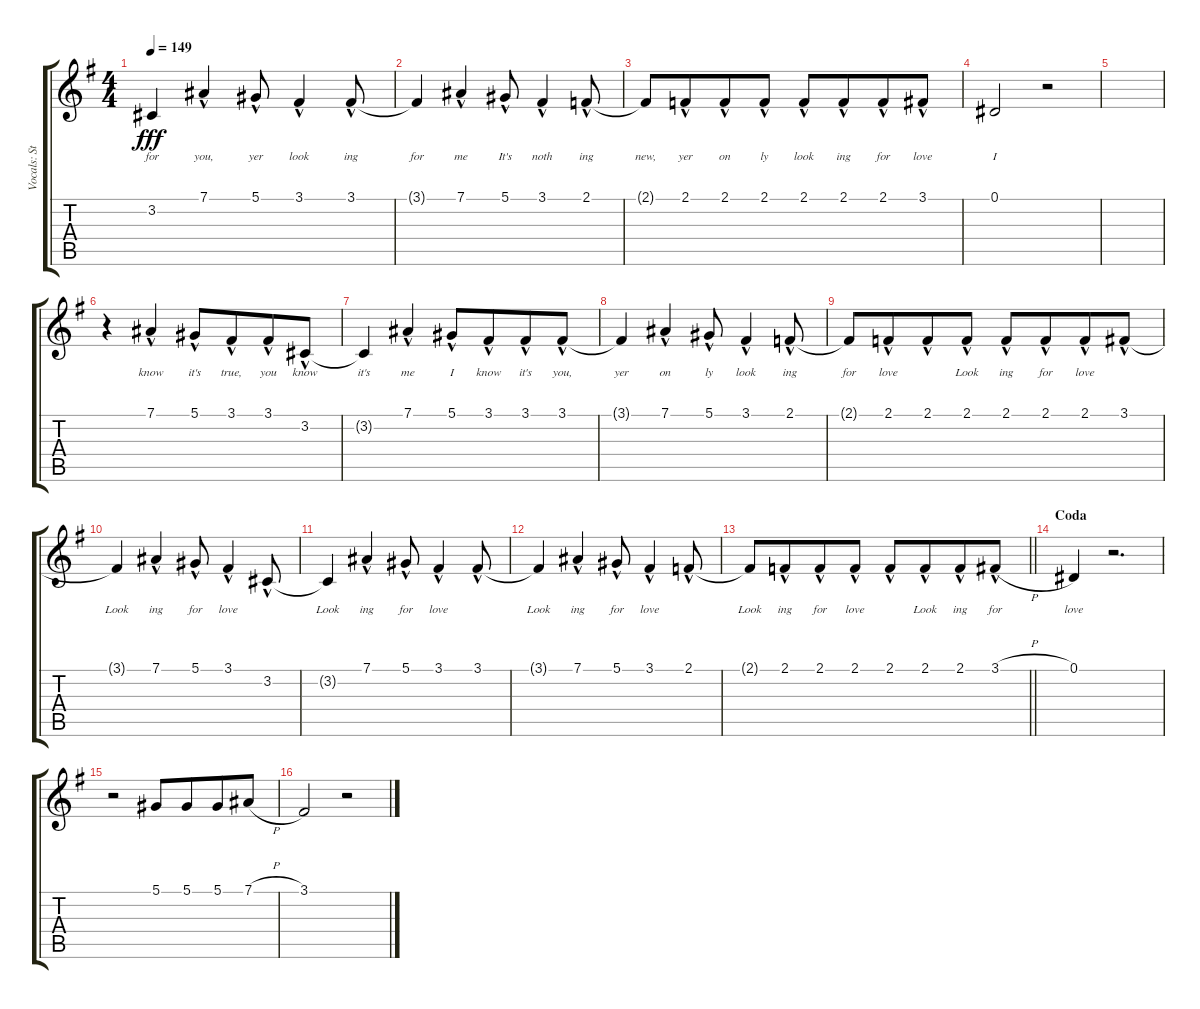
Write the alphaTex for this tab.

\track ("Vocals: Stephen" "Vocals: St") {instrument lead2sawtooth}
\staff {score tabs}
\tuning (Eb4 Bb3 Gb3 Db3 Ab2 Eb2) {hide}
\ts (4 4)
\tempo 149
\clef g2
\ks g
3.2{t}.4{lyrics (0 "for") lyrics (1 "") lyrics (2 "") lyrics (3 "") lyrics (4 "") dy fff} 7.1{hac}.4{lyrics (0 "you,") lyrics (1 "") lyrics (2 "") lyrics (3 "") lyrics (4 "")} 5.1{hac}.8{lyrics (0 "yer") lyrics (1 "") lyrics (2 "") lyrics (3 "") lyrics (4 "")} 3.1{hac}.4{lyrics (0 "look") lyrics (1 "") lyrics (2 "") lyrics (3 "") lyrics (4 "")} 3.1{hac}.8{lyrics (0 "ing") lyrics (1 "") lyrics (2 "") lyrics (3 "") lyrics (4 "")} |
3.1{t}.4{lyrics (0 "for") lyrics (1 "") lyrics (2 "") lyrics (3 "") lyrics (4 "")} 7.1{hac}.4{lyrics (0 "me") lyrics (1 "") lyrics (2 "") lyrics (3 "") lyrics (4 "")} 5.1{hac}.8{lyrics (0 "It's") lyrics (1 "") lyrics (2 "") lyrics (3 "") lyrics (4 "")} 3.1{hac}.4{lyrics (0 "noth") lyrics (1 "") lyrics (2 "") lyrics (3 "") lyrics (4 "")} 2.1{hac}.8{lyrics (0 "ing") lyrics (1 "") lyrics (2 "") lyrics (3 "") lyrics (4 "")} |
2.1{t}.8{lyrics (0 "new,") lyrics (1 "") lyrics (2 "") lyrics (3 "") lyrics (4 "")} 2.1{hac}.8{lyrics (0 "yer") lyrics (1 "") lyrics (2 "") lyrics (3 "") lyrics (4 "") beam merge} 2.1{hac}.8{lyrics (0 "on") lyrics (1 "") lyrics (2 "") lyrics (3 "") lyrics (4 "")} 2.1{hac}.8{lyrics (0 "ly") lyrics (1 "") lyrics (2 "") lyrics (3 "") lyrics (4 "")} 2.1{hac}.8{lyrics (0 "look") lyrics (1 "") lyrics (2 "") lyrics (3 "") lyrics (4 "")} 2.1{hac}.8{lyrics (0 "ing") lyrics (1 "") lyrics (2 "") lyrics (3 "") lyrics (4 "") beam merge} 2.1{hac}.8{lyrics (0 "for") lyrics (1 "") lyrics (2 "") lyrics (3 "") lyrics (4 "")} 3.1{hac}.8{lyrics (0 "love") lyrics (1 "") lyrics (2 "") lyrics (3 "") lyrics (4 "")} |
0.1.2{lyrics (0 "I") lyrics (1 "") lyrics (2 "") lyrics (3 "") lyrics (4 "")} r.2 |
|
r.4 7.1{hac}.4{lyrics (0 "know") lyrics (1 "") lyrics (2 "") lyrics (3 "") lyrics (4 "")} 5.1{hac}.8{lyrics (0 "it's") lyrics (1 "") lyrics (2 "") lyrics (3 "") lyrics (4 "")} 3.1{hac}.8{lyrics (0 "true,") lyrics (1 "") lyrics (2 "") lyrics (3 "") lyrics (4 "") beam merge} 3.1{hac}.8{lyrics (0 "you") lyrics (1 "") lyrics (2 "") lyrics (3 "") lyrics (4 "")} 3.2{hac}.8{lyrics (0 "know") lyrics (1 "") lyrics (2 "") lyrics (3 "") lyrics (4 "")} |
3.2{t}.4{lyrics (0 "it's") lyrics (1 "") lyrics (2 "") lyrics (3 "") lyrics (4 "")} 7.1{hac}.4{lyrics (0 "me") lyrics (1 "") lyrics (2 "") lyrics (3 "") lyrics (4 "")} 5.1{hac}.8{lyrics (0 "I") lyrics (1 "") lyrics (2 "") lyrics (3 "") lyrics (4 "")} 3.1{hac}.8{lyrics (0 "know") lyrics (1 "") lyrics (2 "") lyrics (3 "") lyrics (4 "") beam merge} 3.1{hac}.8{lyrics (0 "it's") lyrics (1 "") lyrics (2 "") lyrics (3 "") lyrics (4 "")} 3.1{hac}.8{lyrics (0 "you,") lyrics (1 "") lyrics (2 "") lyrics (3 "") lyrics (4 "")} |
3.1{t}.4{lyrics (0 "yer") lyrics (1 "") lyrics (2 "") lyrics (3 "") lyrics (4 "")} 7.1{hac}.4{lyrics (0 "on") lyrics (1 "") lyrics (2 "") lyrics (3 "") lyrics (4 "")} 5.1{hac}.8{lyrics (0 "ly") lyrics (1 "") lyrics (2 "") lyrics (3 "") lyrics (4 "")} 3.1{hac}.4{lyrics (0 "look") lyrics (1 "") lyrics (2 "") lyrics (3 "") lyrics (4 "")} 2.1{hac}.8{lyrics (0 "ing") lyrics (1 "") lyrics (2 "") lyrics (3 "") lyrics (4 "")} |
2.1{t}.8{lyrics (0 "for") lyrics (1 "") lyrics (2 "") lyrics (3 "") lyrics (4 "")} 2.1{hac}.8{lyrics (0 "love") lyrics (1 "") lyrics (2 "") lyrics (3 "") lyrics (4 "") beam merge} 2.1{hac}.8{lyrics (0 "") lyrics (1 "") lyrics (2 "") lyrics (3 "") lyrics (4 "")} 2.1{hac}.8{lyrics (0 "Look") lyrics (1 "") lyrics (2 "") lyrics (3 "") lyrics (4 "")} 2.1{hac}.8{lyrics (0 "ing") lyrics (1 "") lyrics (2 "") lyrics (3 "") lyrics (4 "")} 2.1{hac}.8{lyrics (0 "for") lyrics (1 "") lyrics (2 "") lyrics (3 "") lyrics (4 "") beam merge} 2.1{hac}.8{lyrics (0 "love") lyrics (1 "") lyrics (2 "") lyrics (3 "") lyrics (4 "")} 3.1{hac}.8{lyrics (0 "") lyrics (1 "") lyrics (2 "") lyrics (3 "") lyrics (4 "")} |
3.1{t}.4{lyrics (0 "Look") lyrics (1 "") lyrics (2 "") lyrics (3 "") lyrics (4 "")} 7.1{hac}.4{lyrics (0 "ing") lyrics (1 "") lyrics (2 "") lyrics (3 "") lyrics (4 "")} 5.1{hac}.8{lyrics (0 "for") lyrics (1 "") lyrics (2 "") lyrics (3 "") lyrics (4 "")} 3.1{hac}.4{lyrics (0 "love") lyrics (1 "") lyrics (2 "") lyrics (3 "") lyrics (4 "")} 3.2{hac}.8{lyrics (0 "") lyrics (1 "") lyrics (2 "") lyrics (3 "") lyrics (4 "")} |
3.2{t}.4{lyrics (0 "Look") lyrics (1 "") lyrics (2 "") lyrics (3 "") lyrics (4 "")} 7.1{hac}.4{lyrics (0 "ing") lyrics (1 "") lyrics (2 "") lyrics (3 "") lyrics (4 "")} 5.1{hac}.8{lyrics (0 "for") lyrics (1 "") lyrics (2 "") lyrics (3 "") lyrics (4 "")} 3.1{hac}.4{lyrics (0 "love") lyrics (1 "") lyrics (2 "") lyrics (3 "") lyrics (4 "")} 3.1{hac}.8{lyrics (0 "") lyrics (1 "") lyrics (2 "") lyrics (3 "") lyrics (4 "")} |
3.1{t}.4{lyrics (0 "Look") lyrics (1 "") lyrics (2 "") lyrics (3 "") lyrics (4 "")} 7.1{hac}.4{lyrics (0 "ing") lyrics (1 "") lyrics (2 "") lyrics (3 "") lyrics (4 "")} 5.1{hac}.8{lyrics (0 "for") lyrics (1 "") lyrics (2 "") lyrics (3 "") lyrics (4 "")} 3.1{hac}.4{lyrics (0 "love") lyrics (1 "") lyrics (2 "") lyrics (3 "") lyrics (4 "")} 2.1{hac}.8{lyrics (0 "") lyrics (1 "") lyrics (2 "") lyrics (3 "") lyrics (4 "")} |
\barLineRight lightlight
2.1{t}.8{lyrics (0 "Look") lyrics (1 "") lyrics (2 "") lyrics (3 "") lyrics (4 "")} 2.1{hac}.8{lyrics (0 "ing") lyrics (1 "") lyrics (2 "") lyrics (3 "") lyrics (4 "") beam merge} 2.1{hac}.8{lyrics (0 "for") lyrics (1 "") lyrics (2 "") lyrics (3 "") lyrics (4 "")} 2.1{hac}.8{lyrics (0 "love") lyrics (1 "") lyrics (2 "") lyrics (3 "") lyrics (4 "")} 2.1{hac}.8{lyrics (0 "") lyrics (1 "") lyrics (2 "") lyrics (3 "") lyrics (4 "")} 2.1{hac}.8{lyrics (0 "Look") lyrics (1 "") lyrics (2 "") lyrics (3 "") lyrics (4 "") beam merge} 2.1{hac}.8{lyrics (0 "ing") lyrics (1 "") lyrics (2 "") lyrics (3 "") lyrics (4 "")} 3.1{h hac}.8{lyrics (0 "for") lyrics (1 "") lyrics (2 "") lyrics (3 "") lyrics (4 "")} |
\section ("" "Coda")
0.1.4{lyrics (0 "love") lyrics (1 "") lyrics (2 "") lyrics (3 "") lyrics (4 "")} r.2{d} |
r.2 5.1.8{lyrics (0 "") lyrics (1 "") lyrics (2 "") lyrics (3 "") lyrics (4 "")} 5.1.8{beam merge} 5.1.8 7.1{h}.8 |
3.1.2 r.2
